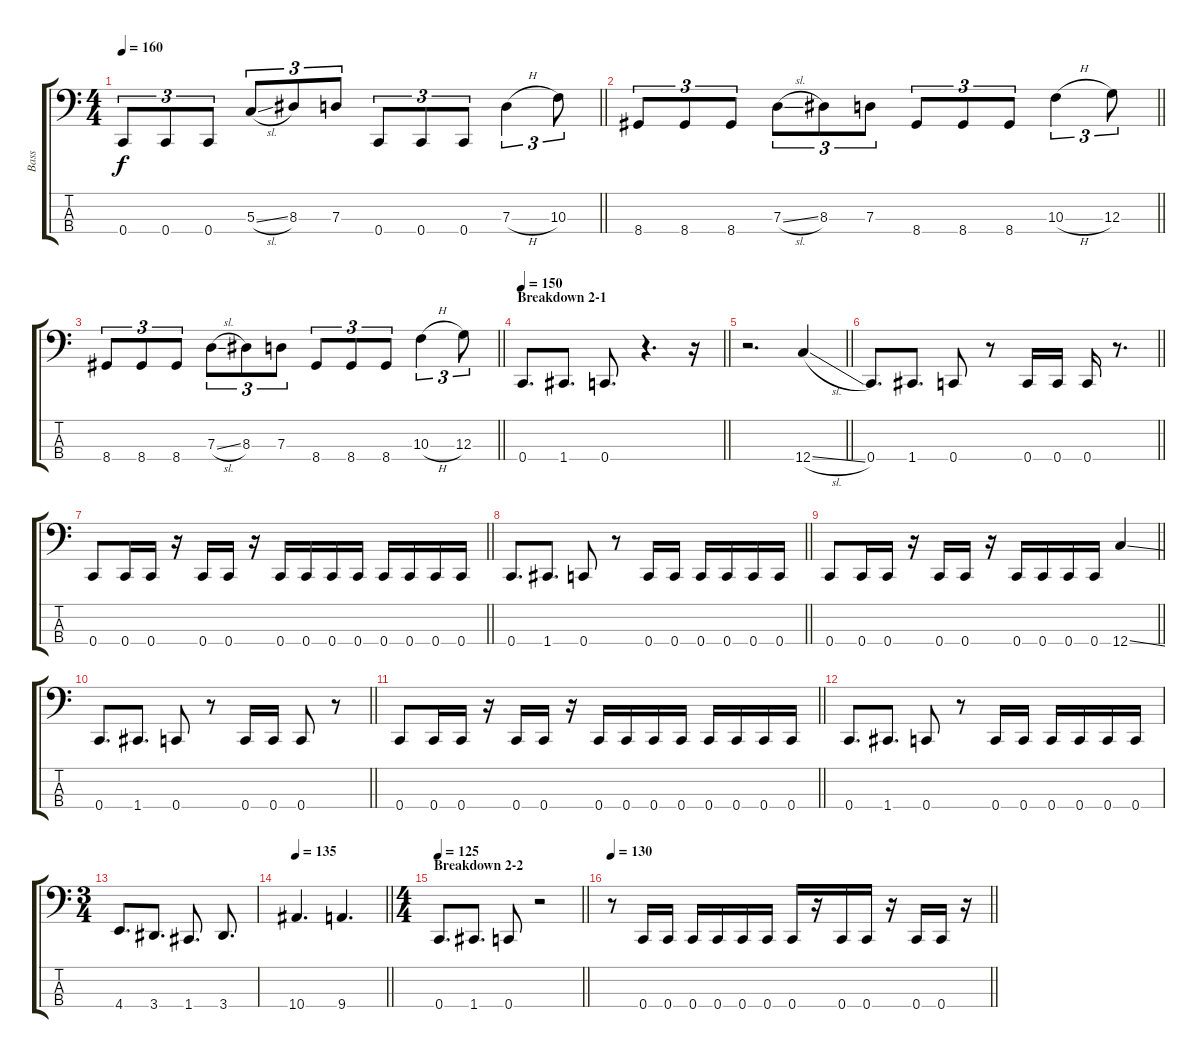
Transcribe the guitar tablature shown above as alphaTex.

\track ("Bass" "Bass") {instrument electricbassfinger}
\staff {score tabs}
\tuning (F2 C2 G1 C1) {hide}
\ts (4 4)
\tempo 160
\clef f4
\barLineRight lightlight
\ks c
0.4.8{tu (3 2) dy f} 0.4.8{tu (3 2)} 0.4.8{tu (3 2)} 5.3{sl}.8{tu (3 2)} 8.3.8{tu (3 2)} 7.3.8{tu (3 2)} 0.4.8{tu (3 2)} 0.4.8{tu (3 2)} 0.4.8{tu (3 2)} 7.3{h}.4{tu (3 2)} 10.3.8{tu (3 2)} |
\barLineRight lightlight
8.4.8{tu (3 2)} 8.4.8{tu (3 2)} 8.4.8{tu (3 2)} 7.3{sl}.8{tu (3 2)} 8.3.8{tu (3 2)} 7.3.8{tu (3 2)} 8.4.8{tu (3 2)} 8.4.8{tu (3 2)} 8.4.8{tu (3 2)} 10.3{h}.4{tu (3 2)} 12.3.8{tu (3 2)} |
\barLineRight lightlight
8.4.8{tu (3 2)} 8.4.8{tu (3 2)} 8.4.8{tu (3 2)} 7.3{sl}.8{tu (3 2)} 8.3.8{tu (3 2)} 7.3.8{tu (3 2)} 8.4.8{tu (3 2)} 8.4.8{tu (3 2)} 8.4.8{tu (3 2)} 10.3{h}.4{tu (3 2)} 12.3.8{tu (3 2)} |
\section ("" "Breakdown 2-1")
\tempo 150
\barLineRight lightlight
0.4.8{d} 1.4.8{d} 0.4.8{d} r.4{d} r.16 |
\barLineRight lightlight
r.2{d} 12.4{sl}.4 |
\barLineRight lightlight
0.4.8{d} 1.4.8{d} 0.4.8 r.8 0.4.16 0.4.16 0.4.16 r.8{d} |
\barLineRight lightlight
0.4.8 0.4.16 0.4.16 r.16 0.4.16 0.4.16 r.16 0.4.16 0.4.16 0.4.16 0.4.16 0.4.16 0.4.16 0.4.16 0.4.16 |
\barLineRight lightlight
0.4.8{d} 1.4.8{d} 0.4.8 r.8 0.4.16 0.4.16 0.4.16 0.4.16 0.4.16 0.4.16 |
\barLineRight lightlight
0.4.8 0.4.16 0.4.16 r.16 0.4.16 0.4.16 r.16 0.4.16 0.4.16 0.4.16 0.4.16 12.4{ss}.4 |
\barLineRight lightlight
0.4.8{d} 1.4.8{d} 0.4.8 r.8 0.4.16 0.4.16 0.4.8 r.8 |
\barLineRight lightlight
0.4.8 0.4.16 0.4.16 r.16 0.4.16 0.4.16 r.16 0.4.16 0.4.16 0.4.16 0.4.16 0.4.16 0.4.16 0.4.16 0.4.16 |
0.4.8{d} 1.4.8{d} 0.4.8 r.8 0.4.16 0.4.16 0.4.16 0.4.16 0.4.16 0.4.16 |
\ts (3 4)
4.4.8{d} 3.4.8{d} 1.4.8{d} 3.4.8{d} |
\tempo 135
\barLineRight lightlight
10.4.4{d} 9.4.4{d} |
\ts (4 4)
\section ("" "Breakdown 2-2")
\tempo 125
\barLineRight lightlight
0.4.8{d} 1.4.8{d} 0.4.8 r.2 |
\tempo 130
\barLineRight lightlight
r.8 0.4.16 0.4.16 0.4.16 0.4.16 0.4.16 0.4.16 0.4.16 r.16 0.4.16 0.4.16 r.16 0.4.16 0.4.16 r.16
